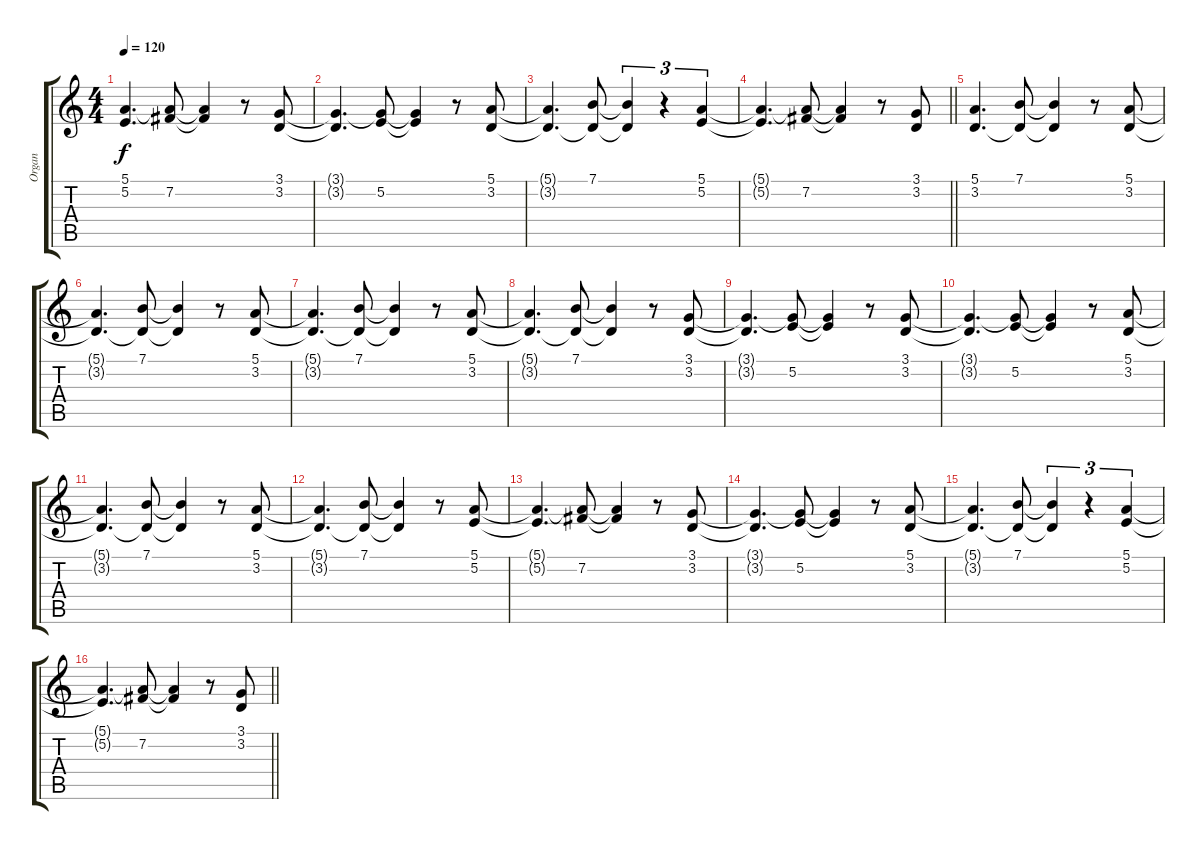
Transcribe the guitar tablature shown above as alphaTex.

\track ("Organ" "Organ") {instrument drawbarorgan}
\staff {score tabs}
\tuning (E4 B3 G3 D3 A2 E2) {hide}
\ts (4 4)
\tempo 120
\clef g2
\ks c
(5.1{t} 5.2{t}).4{d dy f} (5.1{t} 7.2).8 (5.1{t} 7.2{t}).4 r.8 (3.1 3.2).8 |
(3.1{t} 3.2{t}).4{d} (3.1{t} 5.2).8 (3.1{t} 5.2{t}).4 r.8 (5.1 3.2).8 |
(5.1{t} 3.2{t}).4{d} (7.1 3.2{t}).8 (7.1{t} 3.2{t}).4{tu (3 2)} r.4{tu (3 2)} (5.1 5.2).4{tu (3 2)} |
\barLineRight lightlight
(5.1{t} 5.2{t}).4{d} (5.1{t} 7.2).8 (5.1{t} 7.2{t}).4 r.8 (3.1 3.2).8 |
(5.1 3.2).4{d} (7.1 3.2{t}).8 (7.1{t} 3.2{t}).4 r.8 (5.1 3.2).8 |
(5.1{t} 3.2{t}).4{d} (7.1 3.2{t}).8 (7.1{t} 3.2{t}).4 r.8 (5.1 3.2).8 |
(5.1{t} 3.2{t}).4{d} (7.1 3.2{t}).8 (7.1{t} 3.2{t}).4 r.8 (5.1 3.2).8 |
(5.1{t} 3.2{t}).4{d} (7.1 3.2{t}).8 (7.1{t} 3.2{t}).4 r.8 (3.1 3.2).8 |
(3.1{t} 3.2{t}).4{d} (3.1{t} 5.2).8 (3.1{t} 5.2{t}).4 r.8 (3.1 3.2).8 |
(3.1{t} 3.2{t}).4{d} (3.1{t} 5.2).8 (3.1{t} 5.2{t}).4 r.8 (5.1 3.2).8 |
(5.1{t} 3.2{t}).4{d} (7.1 3.2{t}).8 (7.1{t} 3.2{t}).4 r.8 (5.1 3.2).8 |
(5.1{t} 3.2{t}).4{d} (7.1 3.2{t}).8 (7.1{t} 3.2{t}).4 r.8 (5.1 5.2).8 |
(5.1{t} 5.2{t}).4{d} (5.1{t} 7.2).8 (5.1{t} 7.2{t}).4 r.8 (3.1 3.2).8 |
(3.1{t} 3.2{t}).4{d} (3.1{t} 5.2).8 (3.1{t} 5.2{t}).4 r.8 (5.1 3.2).8 |
(5.1{t} 3.2{t}).4{d} (7.1 3.2{t}).8 (7.1{t} 3.2{t}).4{tu (3 2)} r.4{tu (3 2)} (5.1 5.2).4{tu (3 2)} |
\barLineRight lightlight
(5.1{t} 5.2{t}).4{d} (5.1{t} 7.2).8 (5.1{t} 7.2{t}).4 r.8 (3.1 3.2).8
